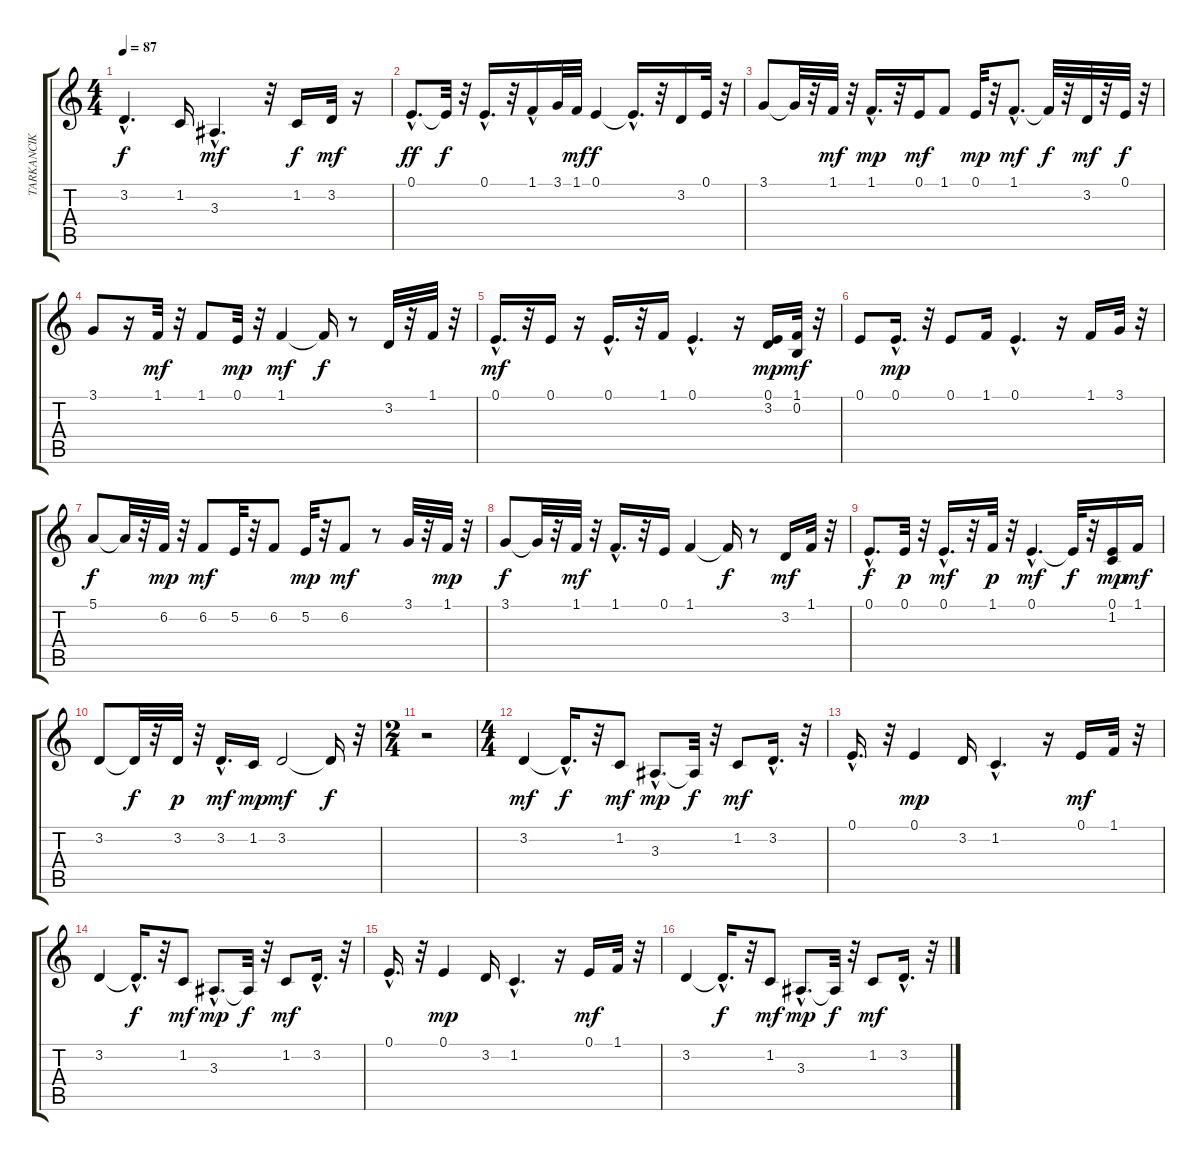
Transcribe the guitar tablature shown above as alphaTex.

\track ("TARKANCIK" "TARKANCIK") {instrument voiceoohs}
\staff {score tabs}
\tuning (E4 B3 G3 D3 A2 E2) {hide}
\ts (4 4)
\tempo 87
\clef g2
\ks c
3.2{hac}.4{d dy f} 1.2.16 3.3{hac}.4{d dy mf} r.32 1.2.16{dy f} 3.2.32{dy mf} r.16 |
0.1{hac}.8{d dy ff} 0.1{t}.32{dy f} r.32 0.1{hac}.16{d} r.32 1.1{hac}.16 3.1.32 1.1.32{dy mf} 0.1.4{dy f} 0.1{hac t}.16{d} r.32 3.2.16 0.1.32 r.32 |
3.1.8 3.1{t}.32 r.32 1.1.32{dy mf} r.32 1.1{hac}.16{d dy mp} r.32 0.1.16{dy mf} 1.1.8 0.1.32{dy mp} r.32 1.1{hac}.8{d dy mf} 1.1{t}.32{dy f} r.32 3.2.32{dy mf} r.32 0.1.32{dy f} r.32 |
3.1.8 r.16 1.1.32{dy mf} r.32 1.1.8 0.1.32{dy mp} r.32 1.1.4{dy mf} 1.1{t}.16{dy f} r.8 3.2.32 r.32 1.1.32 r.32 |
0.1{hac}.16{d dy mf} r.32 0.1.16 r.16 0.1{hac}.16{d} r.32 1.1.16 0.1{hac}.4{d} r.16 (0.1 3.2).16{dy mp} (1.1 0.2).32{dy mf} r.32 |
0.1.8 0.1{hac}.16{d dy mp} r.32 0.1.8 1.1.16 0.1{hac}.4{d} r.16 1.1.16 3.1.32 r.32 |
5.1.8{dy f} 5.1{t}.32 r.32 6.2.32{dy mp} r.32 6.2.8{dy mf} 5.2.32 r.32 6.2.8 5.2.32{dy mp} r.32 6.2.8{dy mf} r.8 3.1.32 r.32 1.1.32{dy mp} r.32 |
3.1.8{dy f} 3.1{t}.32 r.32 1.1.32{dy mf} r.32 1.1{hac}.16{d} r.32 0.1.16 1.1.4 1.1{t}.16{dy f} r.8 3.2.16{dy mf} 1.1.32 r.32 |
0.1{hac}.8{d dy f} 0.1.32{dy p} r.32 0.1{hac}.16{d dy mf} r.32 1.1.32{dy p} r.32 0.1{hac}.4{d dy mf} 0.1{t}.32{dy f} r.32 (0.1 1.2).16{dy mp} 1.1.16{dy mf} |
3.2.8 3.2{t}.32{dy f} r.32 3.2.32{dy p} r.32 3.2{hac}.16{d dy mf} 1.2.16{dy mp} 3.2.2{dy mf} 3.2{t}.16{dy f} r.32 |
\ts (2 4)
r.2 |
\ts (4 4)
3.2.4{dy mf} 3.2{hac t}.16{d dy f} r.32 1.2.8{dy mf} 3.3{hac}.8{d dy mp} 3.3{t}.32{dy f} r.32 1.2.8{dy mf} 3.2{hac}.16{d} r.32 |
0.1{hac}.16{d} r.32 0.1.4{dy mp} 3.2.16 1.2{hac}.4{d} r.16 0.1.16{dy mf} 1.1.32 r.32 |
3.2.4 3.2{hac t}.16{d dy f} r.32 1.2.8{dy mf} 3.3{hac}.8{d dy mp} 3.3{t}.32{dy f} r.32 1.2.8{dy mf} 3.2{hac}.16{d} r.32 |
0.1{hac}.16{d} r.32 0.1.4{dy mp} 3.2.16 1.2{hac}.4{d} r.16 0.1.16{dy mf} 1.1.32 r.32 |
3.2.4 3.2{hac t}.16{d dy f} r.32 1.2.8{dy mf} 3.3{hac}.8{d dy mp} 3.3{t}.32{dy f} r.32 1.2.8{dy mf} 3.2{hac}.16{d} r.32
